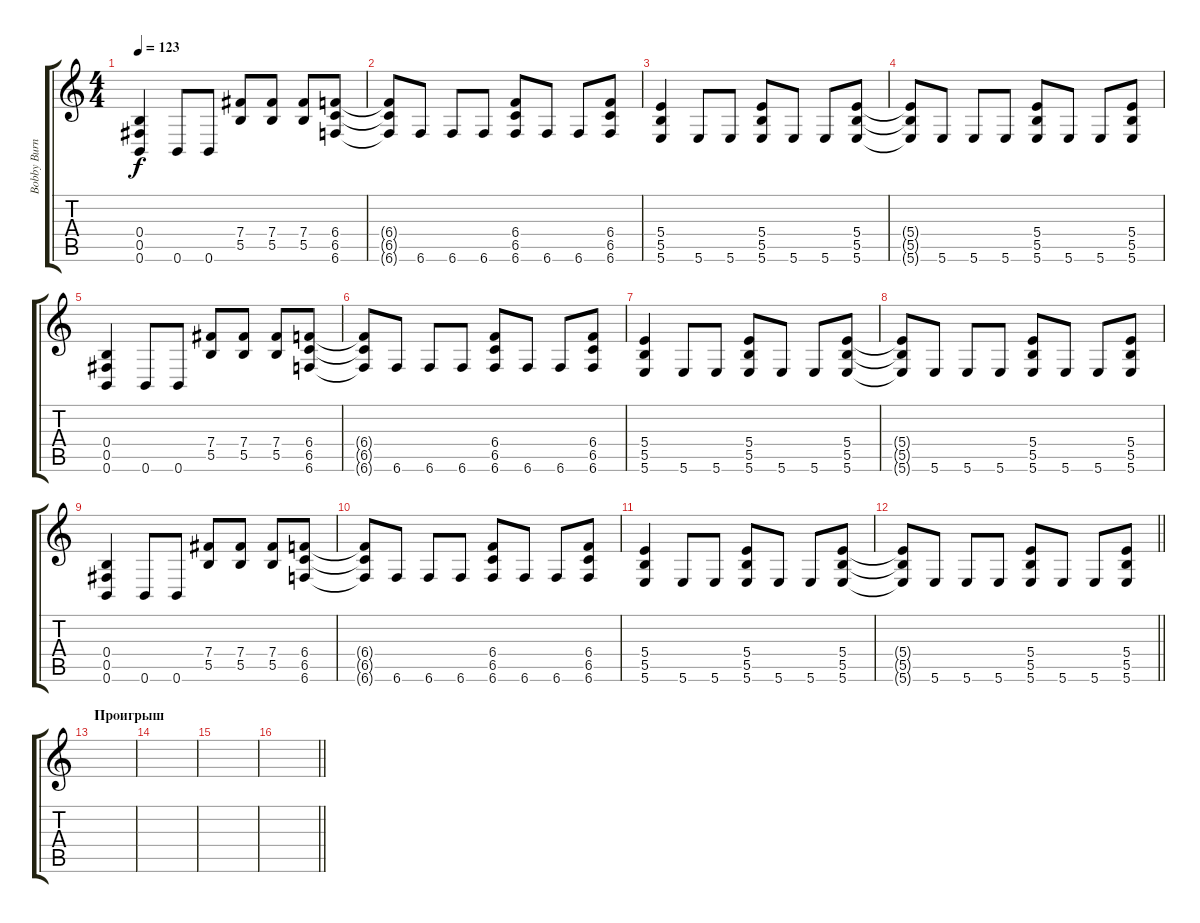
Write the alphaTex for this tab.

\track ("Bobby Burns" "Bobby Burn") {instrument electricguitarclean}
\staff {score tabs}
\tuning (Db4 Ab3 E3 B2 Gb2 B1) {hide}
\ts (4 4)
\tempo 123
\clef g2
\ks c
(0.4 0.5 0.6).4{dy f} 0.6.8 0.6.8 (7.4 5.5).8 (7.4 5.5).8 (7.4 5.5).8 (6.4 6.5 6.6).8 |
(6.4{t} 6.5{t} 6.6{t}).8 6.6.8 6.6.8 6.6.8 (6.4 6.5 6.6).8 6.6.8 6.6.8 (6.4 6.5 6.6).8 |
(5.4 5.5 5.6).4 5.6.8 5.6.8 (5.4 5.5 5.6).8 5.6.8 5.6.8 (5.4 5.5 5.6).8 |
(5.4{t} 5.5{t} 5.6{t}).8 5.6.8 5.6.8 5.6.8 (5.4 5.5 5.6).8 5.6.8 5.6.8 (5.4 5.5 5.6).8 |
(0.4 0.5 0.6).4 0.6.8 0.6.8 (7.4 5.5).8 (7.4 5.5).8 (7.4 5.5).8 (6.4 6.5 6.6).8 |
(6.4{t} 6.5{t} 6.6{t}).8 6.6.8 6.6.8 6.6.8 (6.4 6.5 6.6).8 6.6.8 6.6.8 (6.4 6.5 6.6).8 |
(5.4 5.5 5.6).4 5.6.8 5.6.8 (5.4 5.5 5.6).8 5.6.8 5.6.8 (5.4 5.5 5.6).8 |
(5.4{t} 5.5{t} 5.6{t}).8 5.6.8 5.6.8 5.6.8 (5.4 5.5 5.6).8 5.6.8 5.6.8 (5.4 5.5 5.6).8 |
(0.4 0.5 0.6).4 0.6.8 0.6.8 (7.4 5.5).8 (7.4 5.5).8 (7.4 5.5).8 (6.4 6.5 6.6).8 |
(6.4{t} 6.5{t} 6.6{t}).8 6.6.8 6.6.8 6.6.8 (6.4 6.5 6.6).8 6.6.8 6.6.8 (6.4 6.5 6.6).8 |
(5.4 5.5 5.6).4 5.6.8 5.6.8 (5.4 5.5 5.6).8 5.6.8 5.6.8 (5.4 5.5 5.6).8 |
\barLineRight lightlight
(5.4{t} 5.5{t} 5.6{t}).8 5.6.8 5.6.8 5.6.8 (5.4 5.5 5.6).8 5.6.8 5.6.8 (5.4 5.5 5.6).8 |
\section ("" "Проигрыш")
|
|
|
\barLineRight lightlight
